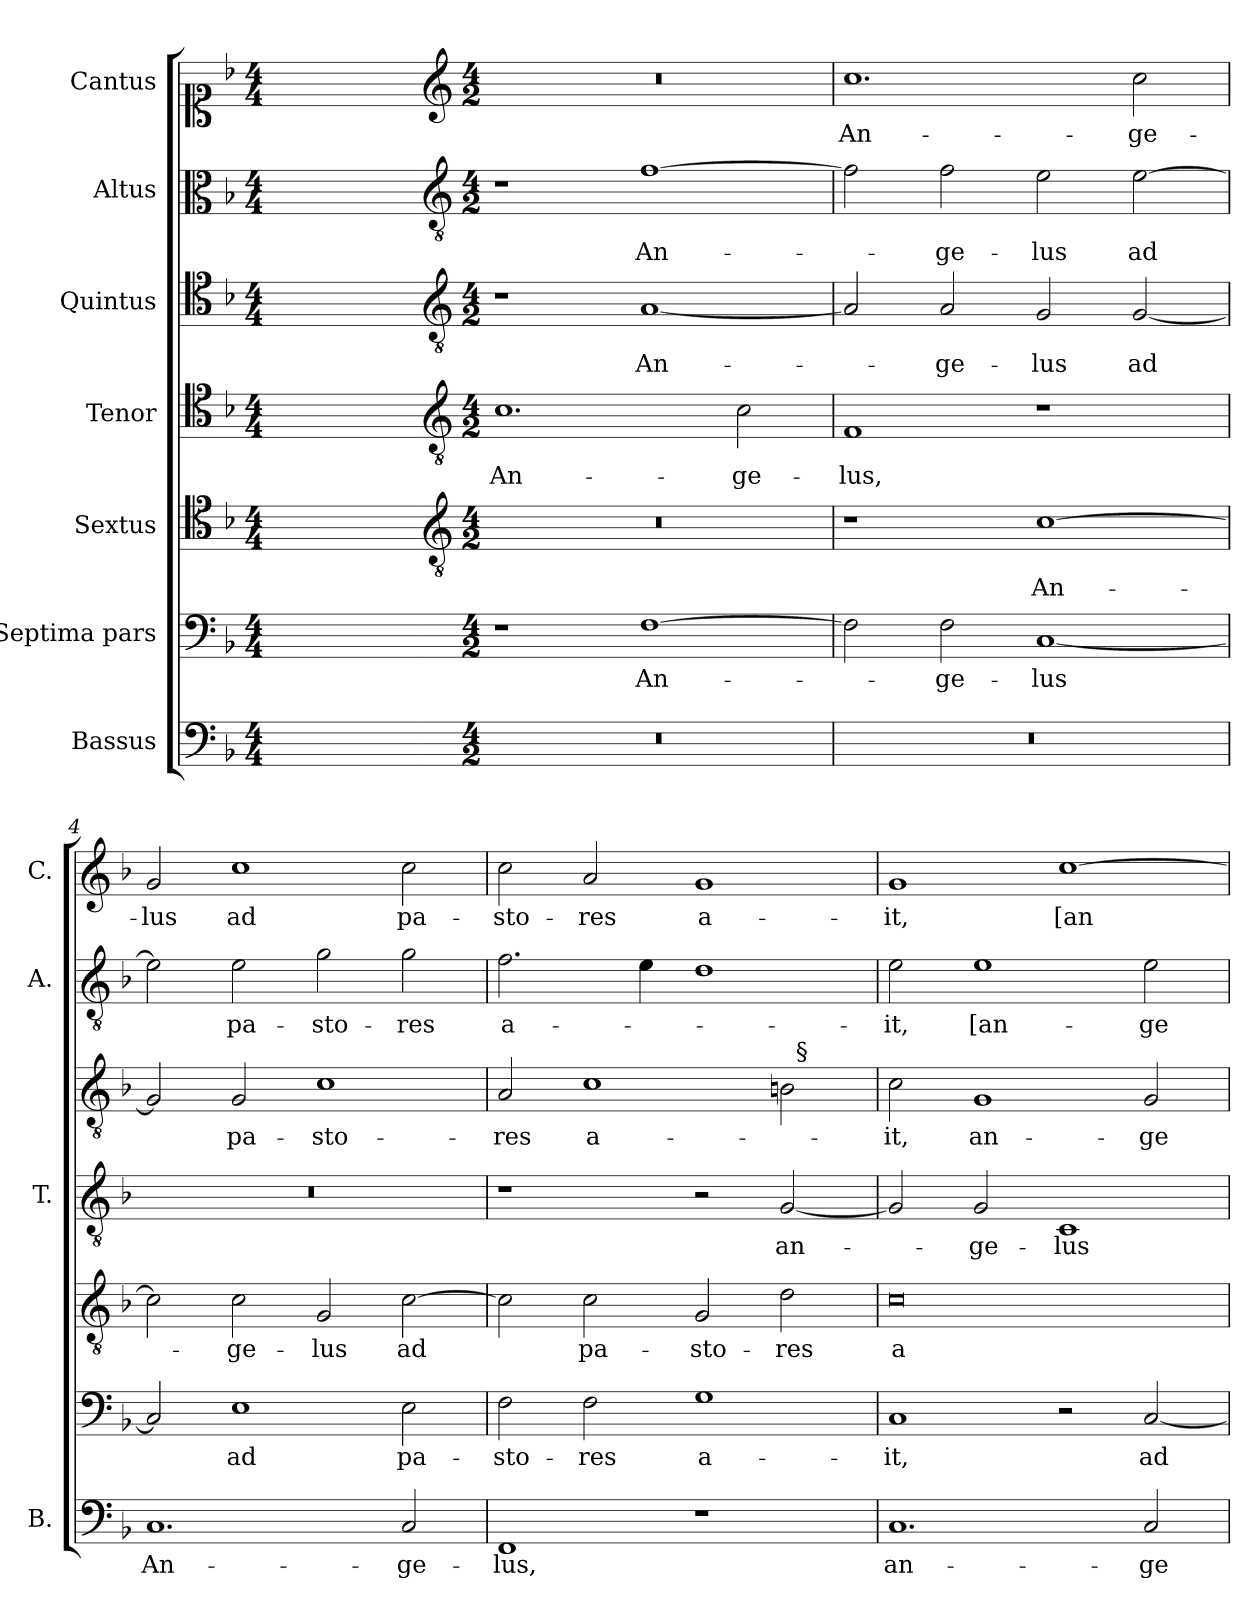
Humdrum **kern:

**kern	**text	**kern	**text	**kern	**text	**kern	**text	**kern	**text	**kern	**text	**kern	**text
*part7	*part7	*part6	*part6	*part5	*part5	*part4	*part4	*part3	*part3	*part2	*part2	*part1	*part1
*staff7	*staff7	*staff6	*staff6	*staff5	*staff5	*staff4	*staff4	*staff3	*staff3	*staff2	*staff2	*staff1	*staff1
*I"Bassus	*	*I"Septima pars	*	*I"Sextus	*	*I"Tenor	*	*I"Quintus	*	*I"Altus	*	*I"Cantus	*
*I'B.	*	*	*	*	*	*I'T.	*	*	*	*I'A.	*	*I'C.	*
*clefF4	*	*clefF4	*	*clefC4	*	*clefC4	*	*clefC4	*	*clefC3	*	*clefC1	*
*	*	*	*	*ITrd7c12	*	*ITrd7c12	*	*ITrd7c12	*	*ITrd7c12	*	*	*
*k[b-]	*	*k[b-]	*	*k[b-]	*	*k[b-]	*	*k[b-]	*	*k[b-]	*	*k[b-]	*
*F:	*	*F:	*	*F:	*	*F:	*	*F:	*	*F:	*	*F:	*
*M4/4	*	*M4/4	*	*M4/4	*	*M4/4	*	*M4/4	*	*M4/4	*	*M4/4	*
=1	=1	=1	=1	=1	=1	=1	=1	=1	=1	=1	=1	=1	=1
1ryy	.	1ryy	.	1ryy	.	1ryy	.	1ryy	.	1ryy	.	1ryy	.
=2-	=2-	=2-	=2-	=2-	=2-	=2-	=2-	=2-	=2-	=2-	=2-	=2-	=2-
*	*	*	*	*clefGv2	*	*clefGv2	*	*clefGv2	*	*clefGv2	*	*clefG2	*
*M4/2	*	*M4/2	*	*M4/2	*	*M4/2	*	*M4/2	*	*M4/2	*	*M4/2	*
!LO:N:vis=1	!	!	!	!LO:N:vis=1	!	!	!LO:LY:b	!	!	!	!	!LO:N:vis=1	!
0r	.	1r	.	0r	.	1.C	An-	1r	.	1r	.	0r	.
!	!	!	!LO:LY:b	!	!	!	!	!	!LO:LY:b	!	!LO:LY:b	!	!
.	.	[>1F	An-	.	.	.	.	[<1AA	An-	[>1F	An-	.	.
!	!	!	!	!	!	!	!LO:LY:b	!	!	!	!	!	!
.	.	.	.	.	.	2C\	-ge-	.	.	.	.	.	.
=3	=3	=3	=3	=3	=3	=3	=3	=3	=3	=3	=3	=3	=3
!LO:N:vis=1	!	!	!	!	!	!	!LO:LY:b	!	!	!	!	!	!LO:LY:b
0r	.	2F\]	.	1r	.	1FF	-lus,	2AA/]	.	2F\]	.	1.cc	An-
!	!	!	!LO:LY:b	!	!	!	!	!	!LO:LY:b	!	!LO:LY:b	!	!
.	.	2F\	-ge-	.	.	.	.	2AA/	-ge-	2F\	-ge-	.	.
!	!	!	!LO:LY:b	!	!LO:LY:b	!	!	!	!LO:LY:b	!	!LO:LY:b	!	!
.	.	[<1C	-lus	[>1C	An-	1r	.	2GG/	-lus	2E\	-lus	.	.
!	!	!	!	!	!	!	!	!	!LO:LY:b	!	!LO:LY:b	!	!LO:LY:b
.	.	.	.	.	.	.	.	[<2GG/	ad	[>2E\	ad	2cc\	-ge-
=4	=4	=4	=4	=4	=4	=4	=4	=4	=4	=4	=4	=4	=4
!	!LO:LY:b	!	!	!	!	!LO:N:vis=1	!	!	!	!	!	!	!LO:LY:b
1.C	An-	2C/]	.	2C\]	.	0r	.	2GG/]	.	2E\]	.	2g/	-lus
!	!	!	!LO:LY:b	!	!LO:LY:b	!	!	!	!LO:LY:b	!	!LO:LY:b	!	!LO:LY:b
.	.	1E	ad	2C\	-ge-	.	.	2GG/	pa-	2E\	pa-	1cc	ad
!	!	!	!	!	!LO:LY:b	!	!	!	!LO:LY:b	!	!LO:LY:b	!	!
.	.	.	.	2GG/	-lus	.	.	1C	-sto-	2G\	-sto-	.	.
!	!LO:LY:b	!	!LO:LY:b	!	!LO:LY:b	!	!	!	!	!	!LO:LY:b	!	!LO:LY:b
2C/	-ge-	2E\	pa-	[>2C\	ad	.	.	.	.	2G\	-res	2cc\	pa-
=5	=5	=5	=5	=5	=5	=5	=5	=5	=5	=5	=5	=5	=5
!	!LO:LY:b	!	!LO:LY:b	!	!	!	!	!	!LO:LY:b	!	!LO:LY:b	!	!LO:LY:b
*	*	*	*	*	*	*	*	*^	*	*	*	*	*
1FF	-lus,	2F\	-sto-	2C\]	.	1r	.	2AA/	1ryy	-res	2.F\	a-	2cc\	-sto-
!	!	!	!LO:LY:b	!	!LO:LY:b	!	!	!	!	!LO:LY:b	!	!	!	!LO:LY:b
.	.	2F\	-res	2C\	pa-	.	.	1C	.	a-	.	.	2a/	-res
.	.	.	.	.	.	.	.	.	.	.	4E\	.	.	.
!	!	!	!LO:LY:b	!	!LO:LY:b	!	!	!	!	!	!	!	!	!LO:LY:b
1r	.	1G	a-	2GG/	-sto-	2r	.	.	2ryy	.	1D	.	1g	a-
!	!	!	!	!	!LO:LY:b	!	!LO:LY:b	!	!	!	!	!	!	!
.	.	.	.	2D\	-res	[<2GG/	an-	2BBn\	32ryy	.	.	.	.	.
!	!	!	!	!	!	!	!	!	!LO:TX:a:t=§	!	!	!	!	!
.	.	.	.	.	.	.	.	.	4...ryy	.	.	.	.	.
!!LO:LB:g=z
=6	=6	=6	=6	=6	=6	=6	=6	=6	=6	=6	=6	=6	=6	=6
!	!LO:LY:b	!	!LO:LY:b	!	!LO:LY:b	!	!	!	!	!LO:LY:b	!	!LO:LY:b	!	!LO:LY:b
*	*	*	*	*	*	*	*	*v	*v	*	*	*	*	*
1.C	an-	1C	-it,	0C	a-	2GG/]	.	2C\	-it,	2E\	-it,	1g	-it,
!	!	!	!	!	!	!	!LO:LY:b	!	!LO:LY:b	!	!LO:LY:b	!	!
.	.	.	.	.	.	2GG/	-ge-	1GG	an-	1E	[an-	.	.
!	!	!	!	!	!	!	!LO:LY:b	!	!	!	!	!	!LO:LY:b
.	.	2r	.	.	.	1CC	-lus	.	.	.	.	[>1cc	[an-
!	!LO:LY:b	!	!LO:LY:b	!	!	!	!	!	!LO:LY:b	!	!LO:LY:b	!	!
2C/	-ge-	[<2C/	ad	.	.	.	.	2GG/	-ge-	2E\	-ge-	.	.
=	=	=	=	=	=	=	=	=	=	=	=	=	=
*-	*-	*-	*-	*-	*-	*-	*-	*-	*-	*-	*-	*-	*-
